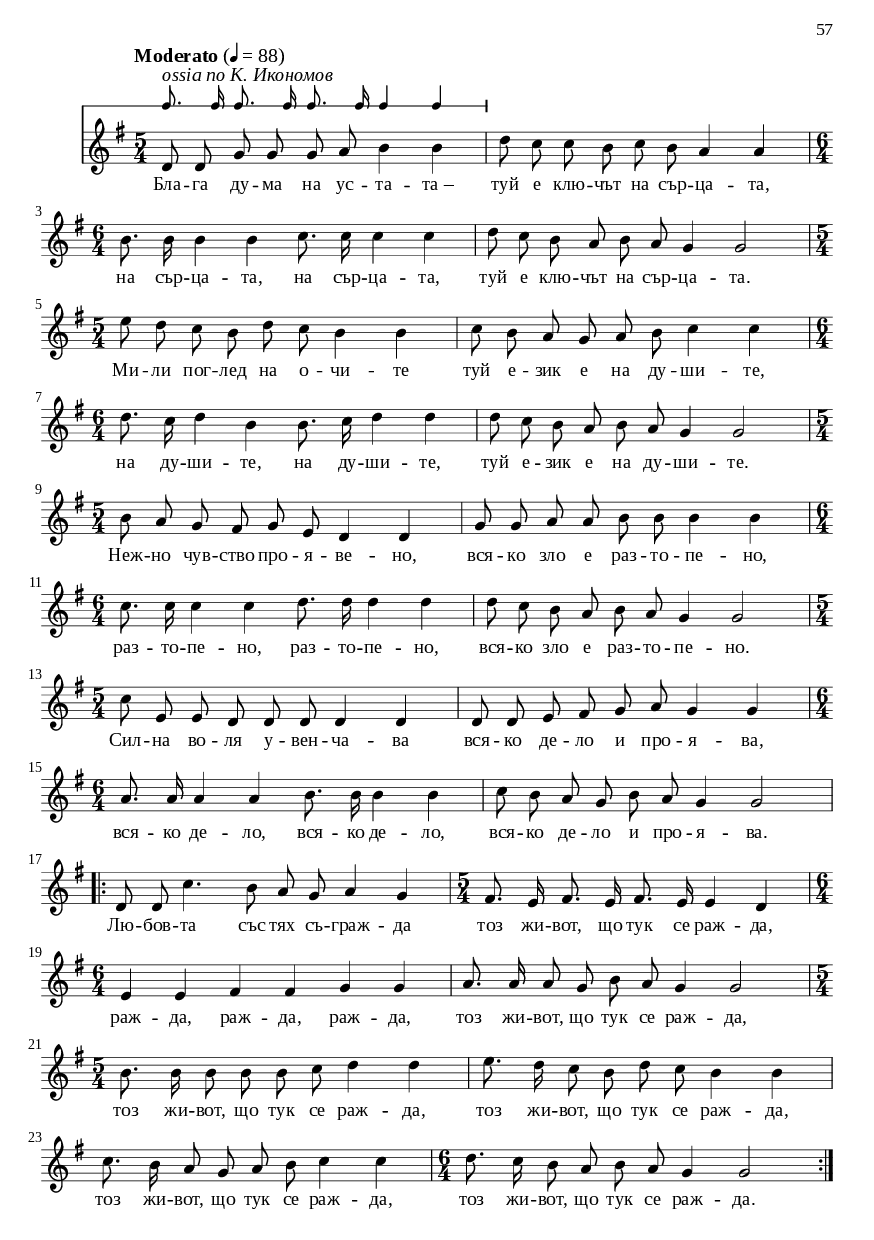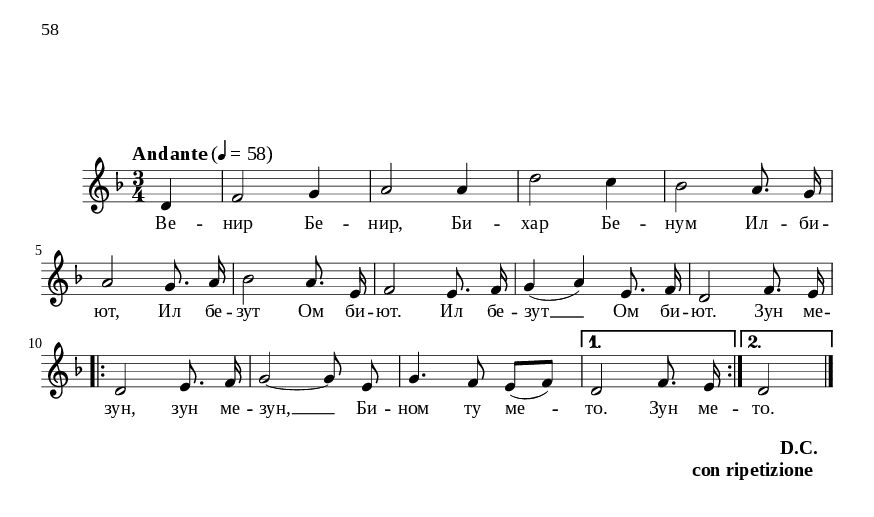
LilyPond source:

\version "2.24.4"

% include paper part and global functions
\include "include/globals.ily"

\bookpart {
  \label #'ref074
  \tocItem \markup "Блага дума"
  \include "include/bookpart-paper.ily"
  \paper {
      print-first-page-number = ##t
      bookpart-level-page-numbering = ##t
  print-page-number = ##t
      first-page-number = #57
}
\score {
    \include "include/score-layout.ily"

    \new Staff = main \absolute {
      \clef treble
      \key g \major
      \time 5/4
      \tempoFunc "Moderato" 4 "88"
      \autoBeamOff

      <<
        { d'8 d'8 g'8 g' g' a' b'4 b' | }
        \new RhythmicStaff \with {
          \override VerticalAxisGroup.default-staff-staff-spacing =
          #'((basic-distance . 5.5)
             (padding . -10))
          \remove "Time_signature_engraver"
          alignAboveContext = #"main"
          fontSize = #-1.5
          \override StaffSymbol.staff-space = #(magstep -2)
          \override StaffSymbol.thickness = #(magstep -2)
          firstClef = ##f
        }
        {
          \autoBeamOff  d'8.^\markup { \large \italic "ossia по К. Икономов"}

          d'16 g'8. g'16 g'8. a'16 b'4 b'4 |
        }
      >>

      d''8 c''8 c''8 b' c'' b' a'4 a' \break |

      \time 6/4  b'8. b'16 b'4 b' c''8. c''16 c''4 c'' | d''8 c''8 b'8 a' b' a' g'4 g'2 \break |

      \time 5/4  e''8 d''8 c''8 b' d'' c'' b'4 b' | c''8 b'8 a'8 g' a' b' c''4 c'' \break |

      \time 6/4  d''8. c''16 d''4 b' b'8. c''16 d''4 d'' | d''8 c''8 b'8 a' b' a' g'4 g'2 \break |

      \time 5/4  b'8 a'8 g'8 fis' g' e' d'4 d' | g'8 g'8 a'8 a' b' b' b'4 b' \break |

      \time 6/4  c''8. c''16 c''4 c'' d''8. d''16 d''4 d'' | d''8 c''8 b'8 a' b' a' g'4 g'2 \break |

      \time 5/4  c''8 e'8 e'8 d' d' d' d'4 d' | d'8 d'8 e'8 fis' g' a' g'4 g' | \break

      \time 6/4  a'8. a'16 a'4 a' b'8. b'16 b'4 b' | c''8 b'8 a'8 g' b' a' g'4 g'2 \break |


      \repeat volta 2 {
        d'8 d'8 c''4. b'8 a'8 g'8 a'4 g' | \time 5/4  fis'8. e'16 fis'8. e'16 fis'8. e'16 e'4 d' \break |

        \time 6/4  e'4 e' fis' fis' g' g' | a'8. a'16 a'8 g' b' a' g'4 g'2 \break |

        \time 5/4  b'8. b'16 b'8 b' b' c'' d''4 d'' | e''8. d''16 c''8 b' d'' c'' b'4 b' \break |

        c''8. b'16 a'8 g' a' b' c''4 c'' | \time 6/4  d''8. c''16 b'8 a' b' a' g'4 g'2 \break |
      }
    }

    \addlyrics {
      Бла -- га ду
      -- ма на ус -- та -- "та –" туй е клю -- чът на
      сър -- ца -- та, на сър -- ца -- та, на сър --
      ца -- та, туй е клю -- чът на сър -- ца -- та.
      Ми -- ли пог -- лед на о -- чи -- те туй е --
      зик е на ду -- ши -- те, на ду -- ши -- те, на
      ду -- ши -- те, туй е -- зик е на ду -- ши --
      те. Неж -- но чув -- ство про -- я -- ве -- но,
      вся -- ко зло е раз -- то -- пе -- но, раз -- то
      -- пе -- но, раз -- то -- пе -- но, вся -- ко зло
      е раз -- то -- пе -- но. Сил -- на во -- ля у --
      вен -- ча -- ва вся -- ко де -- ло и про -- я --
      ва, вся -- ко де -- ло, вся -- ко де -- ло, вся
      -- ко де -- ло и про -- я -- ва. Лю -- бов -- та
      със тях съ -- граж -- да тоз жи -- вот, що тук
      се раж -- да, раж -- да, раж -- да, раж -- да,
      тоз жи -- вот, що тук се раж -- да, тоз жи --
      вот, що тук се раж -- да, тоз жи -- вот, що
      тук се раж -- да, тоз жи -- вот, що тук се раж
      -- да, тоз жи -- вот, що тук се раж -- да.
    }

    \header {
      title = \titleFunc #'ref_desc_5 "Блага дума" "Blaga duma"
    }

    \midi{}

  } % score


  \markup \vspace #4

  \label #'ref076
  \tocItem \markup "Венир Бенир"

  \score {
    \include "include/score-layout.ily"

    \new Voice \absolute {
      \clef treble
      \key d \minor
      \time 3/4
      \tempoFunc "Andante" 4 "58"
      \autoBeamOff

      \partial 4
      d'4 | f'2 g'4 | a'2 a'4 | d''2 c''4 | bes'2 a'8. g'16 \break |

      a'2 g'8. a'16 | bes'2 a'8. e'16 | f'2 e'8. f'16 | g'4 ( a' ) e'8. f'16 |  d'2 f'8. e'16 \break |

      \repeat volta 2 { d'2 e'8. f'16 | g'2 ~ g'8 e' | g'4. f'8 e' [( f' )] |} \alternative { { d'2 f'8. e'16  | } { d'2 \break \bar "|."} }
    }

    \addlyrics {
      Ве -- нир Бе
      -- нир, Би -- хар Бе -- нум Ил -- би -- ют, Ил
      бе -- зут Ом би -- ют. Ил бе -- зут __ Ом би --
      ют. Зун ме -- зун, зун ме -- зун, __ Би -- ном ту
      ме -- то. Зун ме -- то.
    }

    \header {
      title = \titleFunc #'ref_desc_7 "Венир Бенир" "Venir benir"
    }

    \midi{}

  } % score

  \markup \dc-two "D.C." "con ripetizione "




} % bookpart
